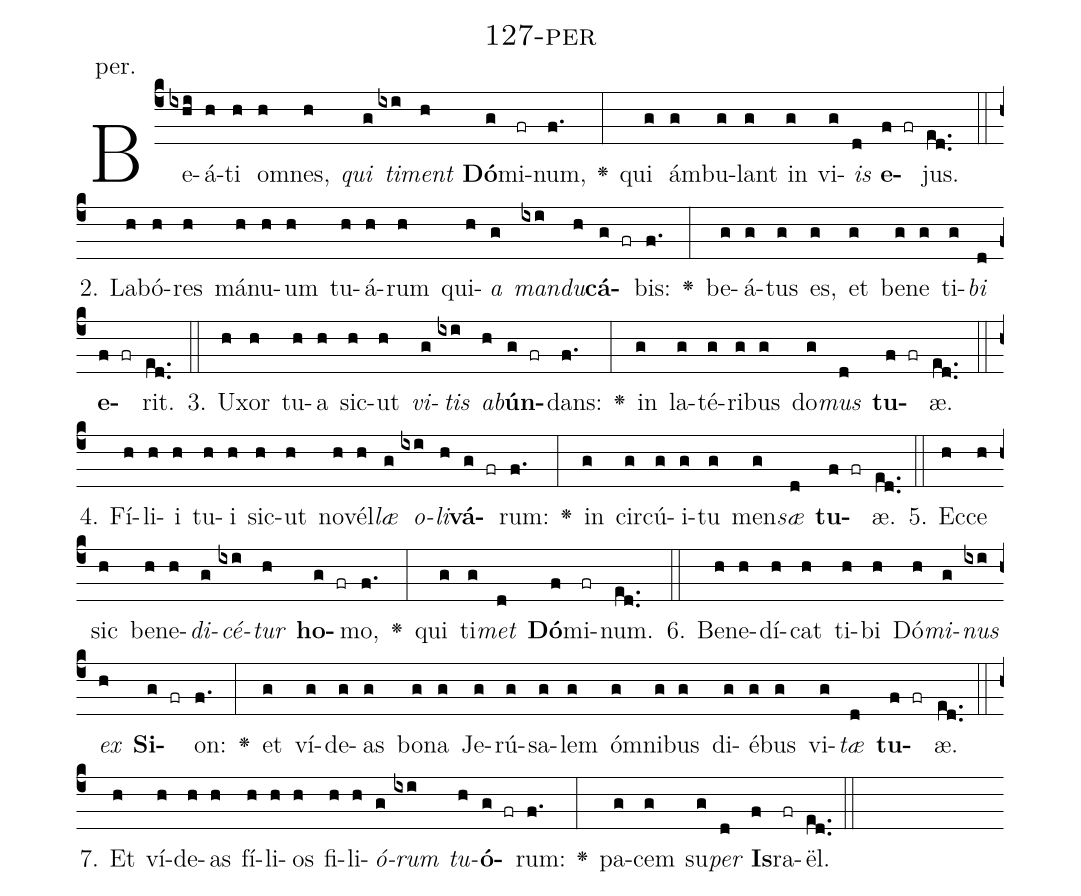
name: 127-per;
annotation: per.;
%%
(c4)Be(ixhi)á(h)ti(h) om(h)nes,(h) <i>qui</i>(g) <i>ti</i>(ixi)<i>ment</i>(h) <b>Dó</b>(g)mi(fr)num,(f.) <v>\greheightstar</v>(:) qui(g) ám(g)bu(g)lant(g) in(g) vi(g)<i>is</i>(d) <b>e</b>(f fr)jus.(ed..) (::)
2. La(h)bó(h)res(h) má(h)nu(h)um(h) tu(h)á(h)rum(h) qui(h)<i>a</i>(g) <i>man</i>(ixi)<i>du</i>(h)<b>cá</b>(g fr)bis:(f.) <v>\greheightstar</v>(:) be(g)á(g)tus(g) es,(g) et(g) be(g)ne(g) ti(g)<i>bi</i>(d) <b>e</b>(f fr)rit.(ed..) (::)
3. U(h)xor(h) tu(h)a(h) sic(h)ut(h) <i>vi</i>(g)<i>tis</i>(ixi) <i>ab</i>(h)<b>ún</b>(g fr)dans:(f.) <v>\greheightstar</v>(:) in(g) la(g)té(g)ri(g)bus(g) do(g)<i>mus</i>(d) <b>tu</b>(f fr)æ.(ed..) (::)
4. Fí(h)li(h)i(h) tu(h)i(h) sic(h)ut(h) no(h)vél(h)<i>læ</i>(g) <i>o</i>(ixi)<i>li</i>(h)<b>vá</b>(g fr)rum:(f.) <v>\greheightstar</v>(:) in(g) cir(g)cú(g)i(g)tu(g) men(g)<i>sæ</i>(d) <b>tu</b>(f fr)æ.(ed..) (::)
5. Ec(h)ce(h) sic(h) be(h)ne(h)<i>di</i>(g)<i>cé</i>(ixi)<i>tur</i>(h) <b>ho</b>(g fr)mo,(f.) <v>\greheightstar</v>(:) qui(g) ti(g)<i>met</i>(d) <b>Dó</b>(f)mi(fr)num.(ed..) (::)
6. Be(h)ne(h)dí(h)cat(h) ti(h)bi(h) Dó(h)<i>mi</i>(g)<i>nus</i>(ixi) <i>ex</i>(h) <b>Si</b>(g fr)on:(f.) <v>\greheightstar</v>(:) et(g) ví(g)de(g)as(g) bo(g)na(g) Je(g)rú(g)sa(g)lem(g) óm(g)ni(g)bus(g) di(g)é(g)bus(g) vi(g)<i>tæ</i>(d) <b>tu</b>(f fr)æ.(ed..) (::)
7. Et(h) ví(h)de(h)as(h) fí(h)li(h)os(h) fi(h)li(h)<i>ó</i>(g)<i>rum</i>(ixi) <i>tu</i>(h)<b>ó</b>(g fr)rum:(f.) <v>\greheightstar</v>(:) pa(g)cem(g) su(g)<i>per</i>(d) <b>Is</b>(f)ra(fr)ël.(ed..) (::)
